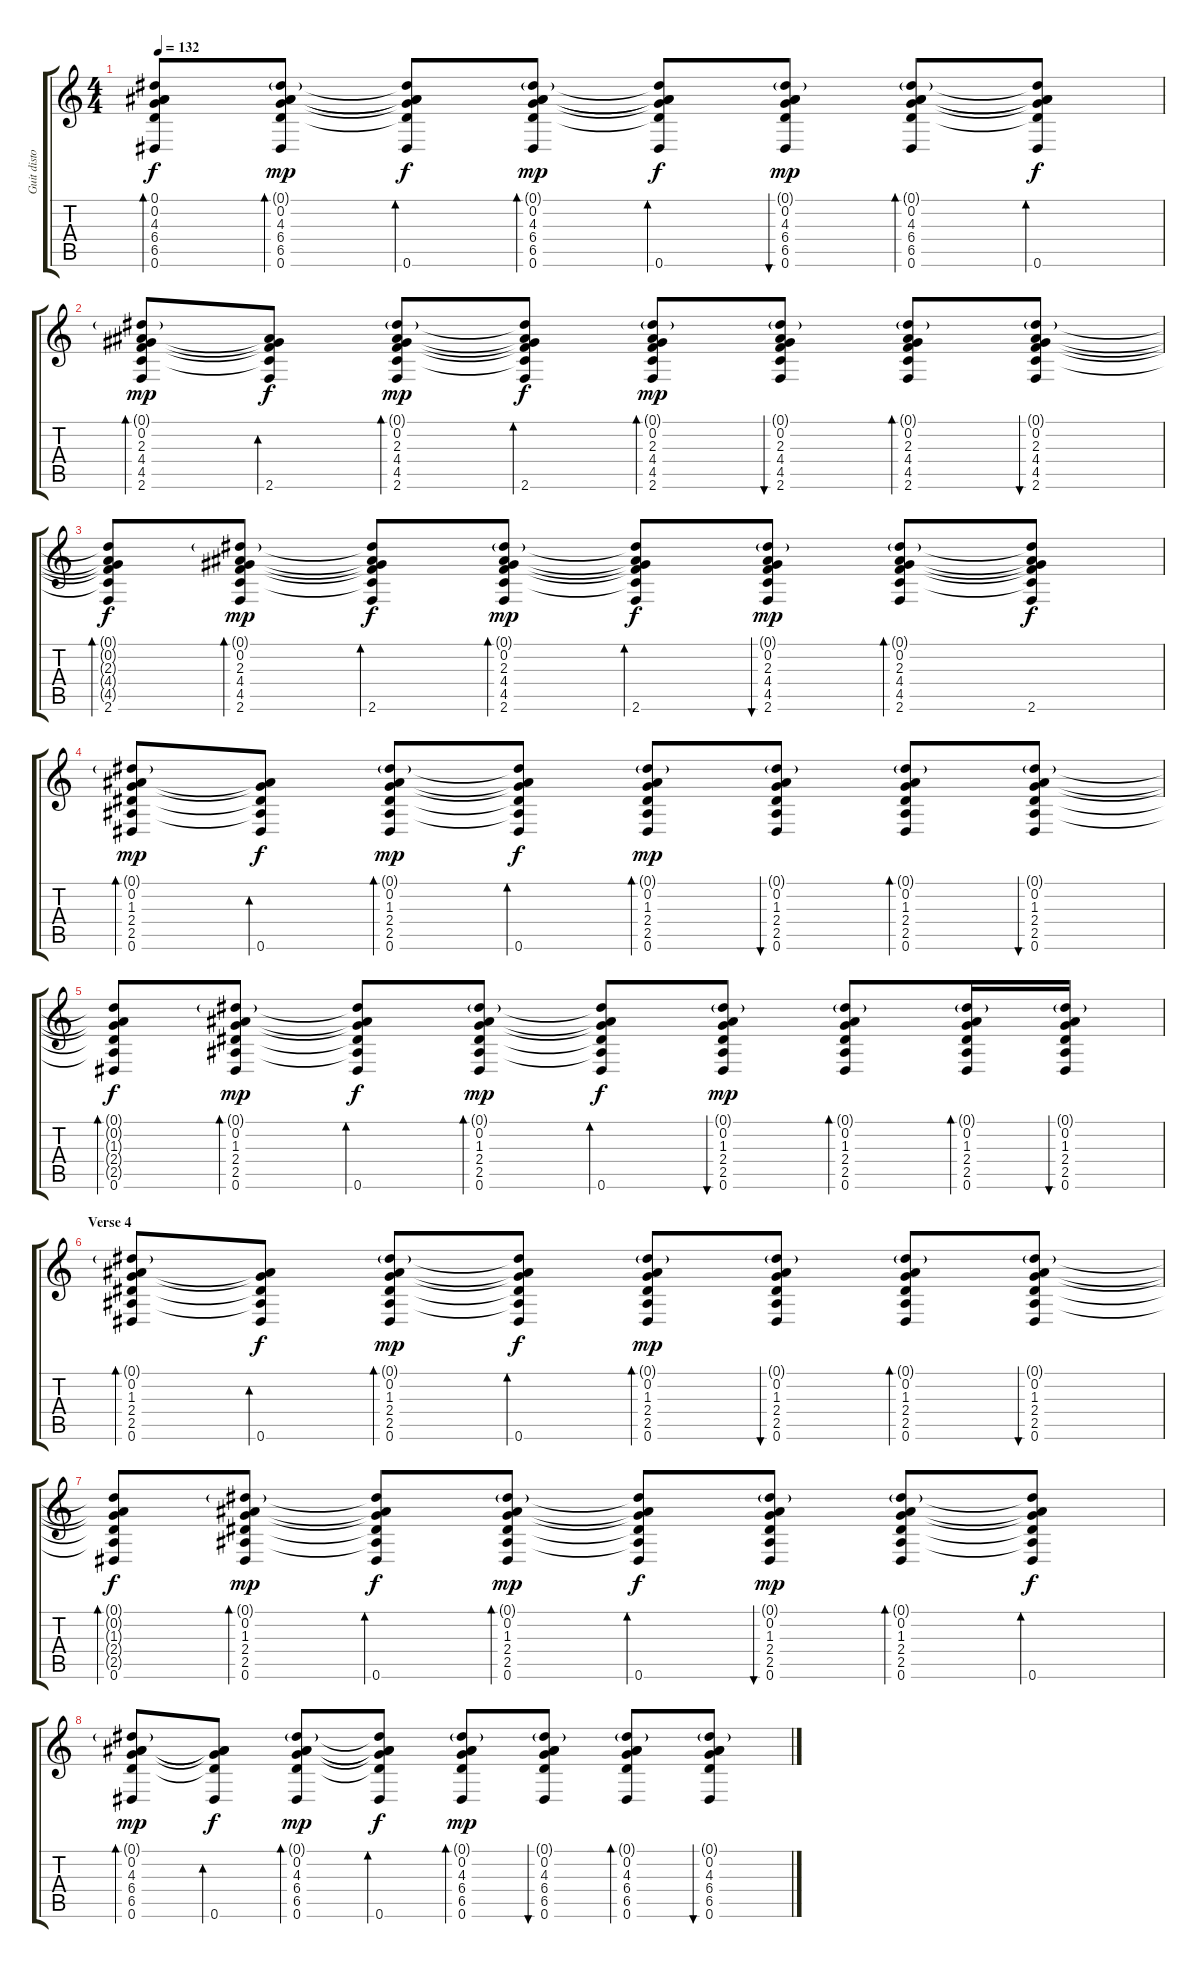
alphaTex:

\track ("Guit distor Eb" "Guit disto") {instrument overdrivenguitar}
\staff {score tabs}
\tuning (Eb4 Bb3 Gb3 Db3 Ab2 Eb2) {hide}
\ts (4 4)
\tempo 132
\clef g2
\ks c
(0.1{t} 0.2{t} 4.3{t} 6.4{t} 6.5{t} 0.6).8{bd 30 dy f} (0.1{g} 0.2 4.3 6.4 6.5 0.6).8{bd 30 dy mp} (0.1{t} 0.2{t} 4.3{t} 6.4{t} 6.5{t} 0.6).8{bd 30 dy f} (0.1{g} 0.2 4.3 6.4 6.5 0.6).8{bd 30 dy mp} (0.1{t} 0.2{t} 4.3{t} 6.4{t} 6.5{t} 0.6).8{bd 30 dy f} (0.1{g} 0.2 4.3 6.4 6.5 0.6).8{bu 30 dy mp} (0.1{g} 0.2 4.3 6.4 6.5 0.6).8{bd 30} (0.1{t} 0.2{t} 4.3{t} 6.4{t} 6.5{t} 0.6).8{bd 30 dy f} |
(0.1{g} 0.2 2.3 4.4 4.5 2.6).8{bd 30 dy mp} (0.2{t} 2.3{t} 4.4{t} 4.5{t} 2.6).8{bd 30 dy f} (0.1{g} 0.2 2.3 4.4 4.5 2.6).8{bd 30 dy mp} (0.1{t} 0.2{t} 2.3{t} 4.4{t} 4.5{t} 2.6).8{bd 30 dy f} (0.1{g} 0.2 2.3 4.4 4.5 2.6).8{bd 30 dy mp} (0.1{g} 0.2 2.3 4.4 4.5 2.6).8{bu 30} (0.1{g} 0.2 2.3 4.4 4.5 2.6).8{bd 30} (0.1{g} 0.2 2.3 4.4 4.5 2.6).8{bu 30} |
(0.1{t} 0.2{t} 2.3{t} 4.4{t} 4.5{t} 2.6).8{bd 30 dy f} (0.1{g} 0.2 2.3 4.4 4.5 2.6).8{bd 30 dy mp} (0.1{t} 0.2{t} 2.3{t} 4.4{t} 4.5{t} 2.6).8{bd 30 dy f} (0.1{g} 0.2 2.3 4.4 4.5 2.6).8{bd 30 dy mp} (0.1{t} 0.2{t} 2.3{t} 4.4{t} 4.5{t} 2.6).8{bd 30 dy f} (0.1{g} 0.2 2.3 4.4 4.5 2.6).8{bu 30 dy mp} (0.1{g} 0.2 2.3 4.4 4.5 2.6).8{bd 30} (0.1{t} 0.2{t} 2.3{t} 4.4{t} 4.5{t} 2.6).8{dy f} |
(0.1{g} 0.2 1.3 2.4 2.5 0.6).8{bd 30 dy mp} (0.2{t} 1.3{t} 2.4{t} 2.5{t} 0.6).8{bd 30 dy f} (0.1{g} 0.2 1.3 2.4 2.5 0.6).8{bd 30 dy mp} (0.1{t} 0.2{t} 1.3{t} 2.4{t} 2.5{t} 0.6).8{bd 30 dy f} (0.1{g} 0.2 1.3 2.4 2.5 0.6).8{bd 30 dy mp} (0.1{g} 0.2 1.3 2.4 2.5 0.6).8{bu 30} (0.1{g} 0.2 1.3 2.4 2.5 0.6).8{bd 30} (0.1{g} 0.2 1.3 2.4 2.5 0.6).8{bu 30} |
(0.1{t} 0.2{t} 1.3{t} 2.4{t} 2.5{t} 0.6).8{bd 30 dy f} (0.1{g} 0.2 1.3 2.4 2.5 0.6).8{bd 30 dy mp} (0.1{t} 0.2{t} 1.3{t} 2.4{t} 2.5{t} 0.6).8{bd 30 dy f} (0.1{g} 0.2 1.3 2.4 2.5 0.6).8{bd 30 dy mp} (0.1{t} 0.2{t} 1.3{t} 2.4{t} 2.5{t} 0.6).8{bd 30 dy f} (0.1{g} 0.2 1.3 2.4 2.5 0.6).8{bu 30 dy mp} (0.1{g} 0.2 1.3 2.4 2.5 0.6).8{bd 30} (0.1{g} 0.2 1.3 2.4 2.5 0.6).16{bd 30} (0.1{g} 0.2 1.3 2.4 2.5 0.6).16{bu 30} |
\section ("" "Verse 4")
(0.1{g} 0.2 1.3 2.4 2.5 0.6).8{bd 30} (0.2{t} 1.3{t} 2.4{t} 2.5{t} 0.6).8{bd 30 dy f} (0.1{g} 0.2 1.3 2.4 2.5 0.6).8{bd 30 dy mp} (0.1{t} 0.2{t} 1.3{t} 2.4{t} 2.5{t} 0.6).8{bd 30 dy f} (0.1{g} 0.2 1.3 2.4 2.5 0.6).8{bd 30 dy mp} (0.1{g} 0.2 1.3 2.4 2.5 0.6).8{bu 30} (0.1{g} 0.2 1.3 2.4 2.5 0.6).8{bd 30} (0.1{g} 0.2 1.3 2.4 2.5 0.6).8{bu 30} |
(0.1{t} 0.2{t} 1.3{t} 2.4{t} 2.5{t} 0.6).8{bd 30 dy f} (0.1{g} 0.2 1.3 2.4 2.5 0.6).8{bd 30 dy mp} (0.1{t} 0.2{t} 1.3{t} 2.4{t} 2.5{t} 0.6).8{bd 30 dy f} (0.1{g} 0.2 1.3 2.4 2.5 0.6).8{bd 30 dy mp} (0.1{t} 0.2{t} 1.3{t} 2.4{t} 2.5{t} 0.6).8{bd 30 dy f} (0.1{g} 0.2 1.3 2.4 2.5 0.6).8{bu 30 dy mp} (0.1{g} 0.2 1.3 2.4 2.5 0.6).8{bd 30} (0.1{t} 0.2{t} 1.3{t} 2.4{t} 2.5{t} 0.6).8{bd 30 dy f} |
(0.1{g} 0.2 4.3 6.4 6.5 0.6).8{bd 30 dy mp} (0.2{t} 4.3{t} 6.4{t} 6.5{t} 0.6).8{bd 30 dy f} (0.1{g} 0.2 4.3 6.4 6.5 0.6).8{bd 30 dy mp} (0.1{t} 0.2{t} 4.3{t} 6.4{t} 6.5{t} 0.6).8{bd 30 dy f} (0.1{g} 0.2 4.3 6.4 6.5 0.6).8{bd 30 dy mp} (0.1{g} 0.2 4.3 6.4 6.5 0.6).8{bu 30} (0.1{g} 0.2 4.3 6.4 6.5 0.6).8{bd 30} (0.1{g} 0.2 4.3 6.4 6.5 0.6).8{bu 30}
